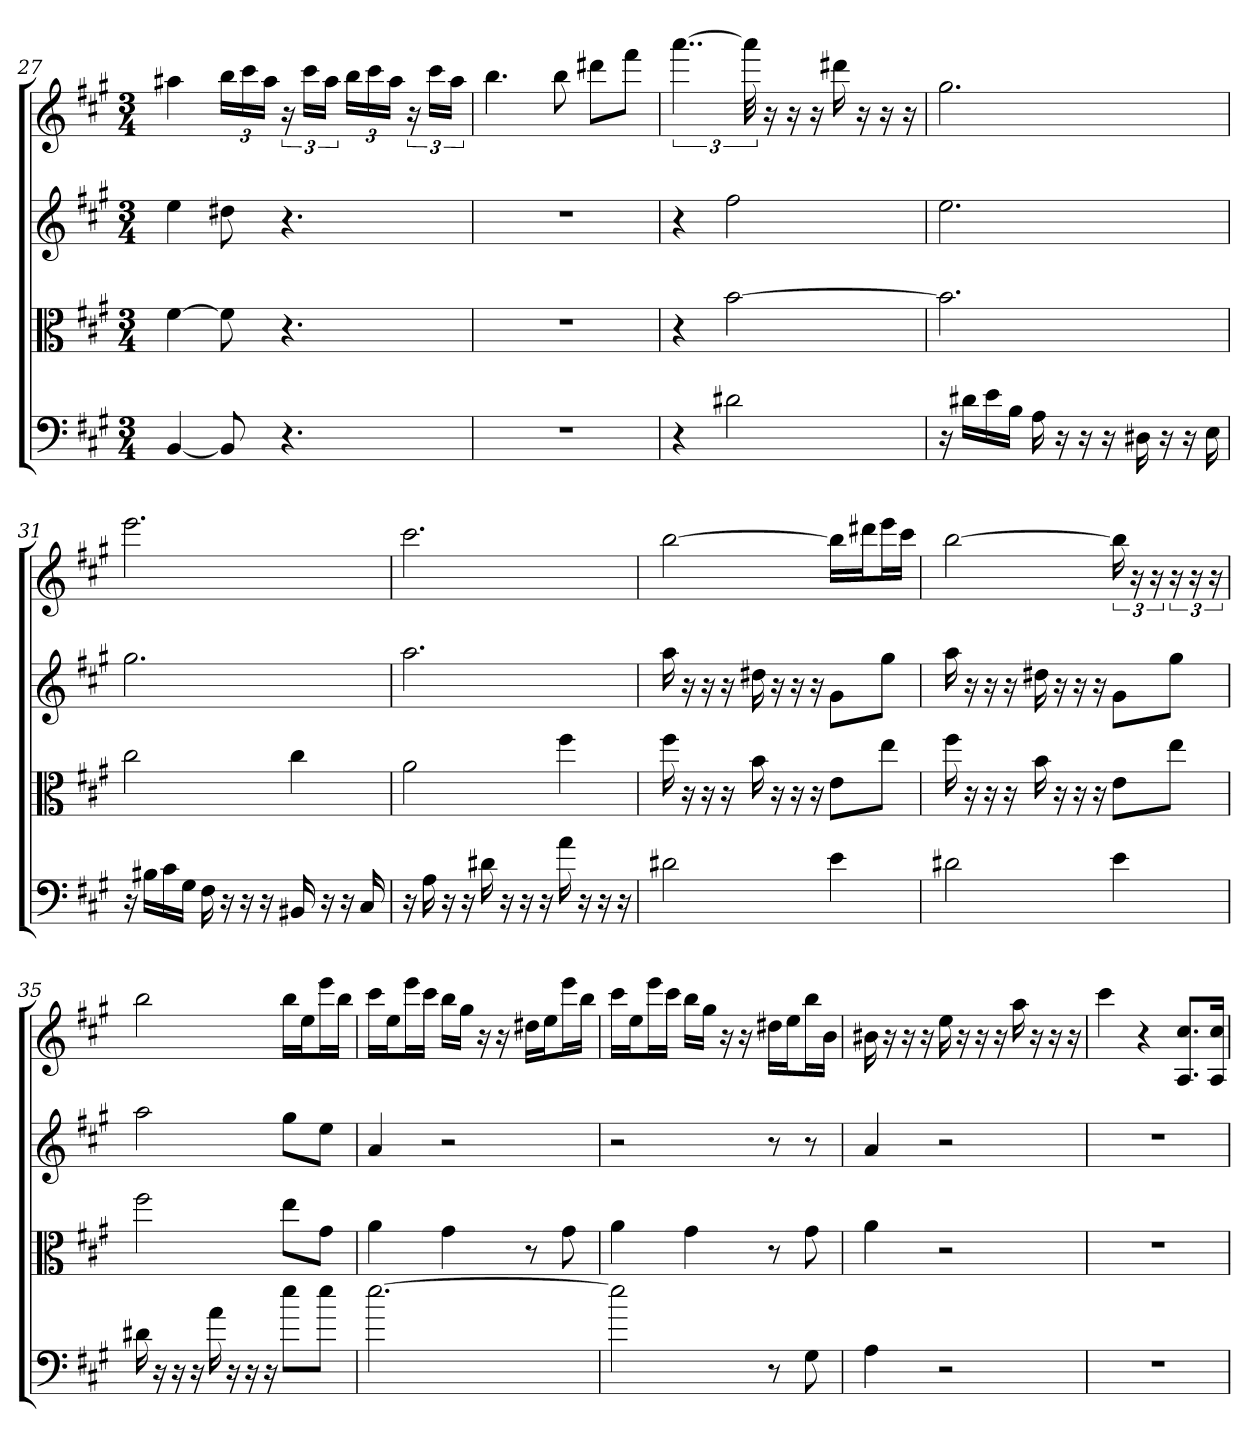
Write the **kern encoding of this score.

**kern	**kern	**kern	**kern
*part4	*part3	*part2	*part1
*staff4	*staff3	*staff2	*staff1
*clefF4	*clefC3	*clefG2	*clefG2
*k[f#c#g#]	*k[f#c#g#]	*k[f#c#g#]	*k[f#c#g#]
*A:	*A:	*A:	*A:
*M3/4	*M3/4	*M3/4	*M3/4
=27	=27	=27	=27
[4BB	[4f#	4ee	4aa#X
8BB]	8f#]	8dd#X	24bb\LL
.	.	.	24ccc#\
.	.	.	24aa#\JJ
4.r	4.r	4.r	24r
.	.	.	24ccc#\LL
.	.	.	24aa#\JJ
.	.	.	24bb\LL
.	.	.	24ccc#\
.	.	.	24aa#\JJ
.	.	.	24r
.	.	.	24ccc#\LL
.	.	.	24aa#\JJ
=28	=28	=28	=28
2.r	2.r	2.r	4.bb
.	.	.	8bb
.	.	.	8ddd#X\L
.	.	.	8fff#\J
=29	=29	=29	=29
4r	4r	4r	[6..aaa
2d#X	[2b	2ff#	.
.	.	.	48aaa]
.	.	.	16r
.	.	.	16r
.	.	.	16r
.	.	.	16ddd#X
.	.	.	16r
.	.	.	16r
.	.	.	16r
=30	=30	=30	=30
16r	2.b]	2.ee	2.gg#
16d#X\LL	.	.	.
16e\	.	.	.
16B\JJ	.	.	.
16A	.	.	.
16r	.	.	.
16r	.	.	.
16r	.	.	.
16D#X	.	.	.
16r	.	.	.
16r	.	.	.
16E	.	.	.
=31	=31	=31	=31
16r	2cc#	2.gg#	2.eee
16B#X\LL	.	.	.
16c#\	.	.	.
16G#\JJ	.	.	.
16F#	.	.	.
16r	.	.	.
16r	.	.	.
16r	.	.	.
16BB#X	4cc#	.	.
16r	.	.	.
16r	.	.	.
16C#	.	.	.
=32	=32	=32	=32
16r	2a	2.aa	2.ccc#
16A	.	.	.
16r	.	.	.
16r	.	.	.
16d#X	.	.	.
16r	.	.	.
16r	.	.	.
16r	.	.	.
16a	4ff#	.	.
16r	.	.	.
16r	.	.	.
16r	.	.	.
=33	=33	=33	=33
2d#X	16ff#	16aa	[2bb
.	16r	16r	.
.	16r	16r	.
.	16r	16r	.
.	16b	16dd#X	.
.	16r	16r	.
.	16r	16r	.
.	16r	16r	.
4e	8e\L	8g#\L	16bb\LL]
.	.	.	16ddd#X\J
.	8ee\J	8gg#\J	16eee\L
.	.	.	16ccc#\JJ
=34	=34	=34	=34
2d#X	16ff#	16aa	[2bb
.	16r	16r	.
.	16r	16r	.
.	16r	16r	.
.	16b	16dd#X	.
.	16r	16r	.
.	16r	16r	.
.	16r	16r	.
4e	8e\L	8g#\L	24bb]
.	.	.	24r
.	.	.	24r
.	8ee\J	8gg#\J	24r
.	.	.	24r
.	.	.	24r
=35	=35	=35	=35
16d#X	2ff#	2aa	2bb
16r	.	.	.
16r	.	.	.
16r	.	.	.
16a	.	.	.
16r	.	.	.
16r	.	.	.
16r	.	.	.
8ee\L	8ee\L	8gg#\L	16bb\LL
.	.	.	16ee\J
8ee\J	8g#\J	8ee\J	16eee\L
.	.	.	16bb\JJ
=36	=36	=36	=36
[2.ee	4a	4a	16ccc#\LL
.	.	.	16ee\J
.	.	.	16eee\L
.	.	.	16ccc#\JJ
.	4g#	2r	16bb\LL
.	.	.	16gg#\JJ
.	.	.	16r
.	.	.	16r
.	8r	.	16dd#X\LL
.	.	.	16ee\J
.	8g#	.	16eee\L
.	.	.	16bb\JJ
=37	=37	=37	=37
2ee]	4a	2r	16ccc#\LL
.	.	.	16ee\J
.	.	.	16eee\L
.	.	.	16ccc#\JJ
.	4g#	.	16bb\LL
.	.	.	16gg#\JJ
.	.	.	16r
.	.	.	16r
8r	8r	8r	16dd#X\LL
.	.	.	16ee\J
8G#	8g#	8r	16bb\L
.	.	.	16b\JJ
=38	=38	=38	=38
4A	4a	4a	16b#X
.	.	.	16r
.	.	.	16r
.	.	.	16r
2r	2r	2r	16ee
.	.	.	16r
.	.	.	16r
.	.	.	16r
.	.	.	16aa
.	.	.	16r
.	.	.	16r
.	.	.	16r
=39	=39	=39	=39
2.r	2.r	2.r	4ccc#
.	.	.	4r
.	.	.	8.A/ 8.cc#/L
.	.	.	16A/ 16cc#/Jk
=	=	=	=
*-	*-	*-	*-
